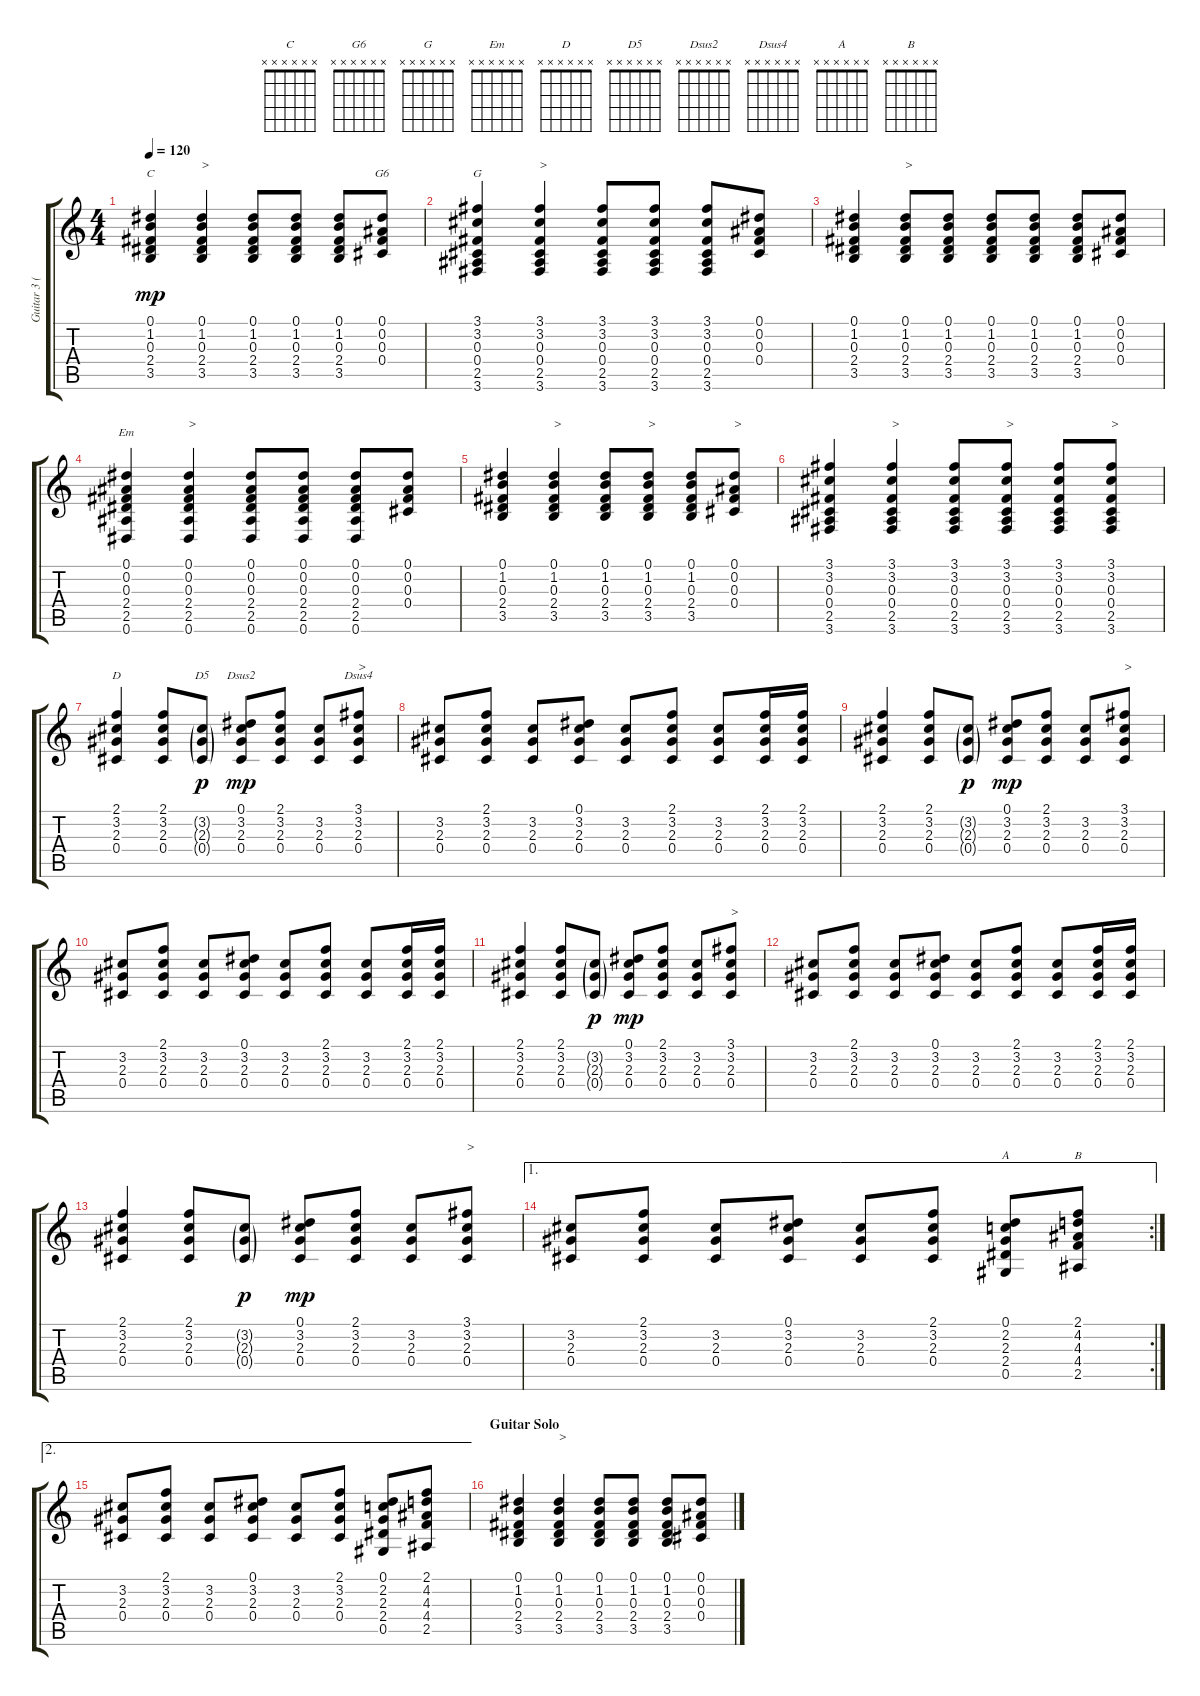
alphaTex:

\track ("Guitar 3 (Duff)" "Guitar 3 (") {instrument acousticguitarsteel}
\staff {score tabs}
\tuning (Eb4 Bb3 Gb3 Db3 Ab2 Eb2) {hide}
\chord ("C" x x x x x x) {firstfret 0}
\chord ("G6" x x x x x x) {firstfret 0}
\chord ("G" x x x x x x) {firstfret 0}
\chord ("Em" x x x x x x) {firstfret 0}
\chord ("D" x x x x x x) {firstfret 0}
\chord ("D5" x x x x x x) {firstfret 0}
\chord ("Dsus2" x x x x x x) {firstfret 0}
\chord ("Dsus4" x x x x x x) {firstfret 0}
\chord ("A" x x x x x x) {firstfret 0}
\chord ("B" x x x x x x) {firstfret 0}
\ts (4 4)
\tempo 120
\clef g2
\ks c
(0.1 1.2 0.3 2.4 3.5).4{ch "C" dy mp} (0.1 1.2 0.3 2.4 3.5).4{txt ">"} (0.1 1.2 0.3 2.4 3.5).8 (0.1 1.2 0.3 2.4 3.5).8 (0.1 1.2 0.3 2.4 3.5).8 (0.1 0.2 0.3 0.4).8{ch "G6"} |
(3.1 3.2 0.3 0.4 2.5 3.6).4{ch "G"} (3.1 3.2 0.3 0.4 2.5 3.6).4{txt ">"} (3.1 3.2 0.3 0.4 2.5 3.6).8 (3.1 3.2 0.3 0.4 2.5 3.6).8 (3.1 3.2 0.3 0.4 2.5 3.6).8 (0.1 0.2 0.3 0.4).8 |
(0.1 1.2 0.3 2.4 3.5).4 (0.1 1.2 0.3 2.4 3.5).8{txt ">"} (0.1 1.2 0.3 2.4 3.5).8 (0.1 1.2 0.3 2.4 3.5).8 (0.1 1.2 0.3 2.4 3.5).8 (0.1 1.2 0.3 2.4 3.5).8 (0.1 0.2 0.3 0.4).8 |
(0.1 0.2 0.3 2.4 2.5 0.6).4{ch "Em"} (0.1 0.2 0.3 2.4 2.5 0.6).4{txt ">"} (0.1 0.2 0.3 2.4 2.5 0.6).8 (0.1 0.2 0.3 2.4 2.5 0.6).8 (0.1 0.2 0.3 2.4 2.5 0.6).8 (0.1 0.2 0.3 0.4).8 |
(0.1 1.2 0.3 2.4 3.5).4 (0.1 1.2 0.3 2.4 3.5).4{txt ">"} (0.1 1.2 0.3 2.4 3.5).8 (0.1 1.2 0.3 2.4 3.5).8{txt ">"} (0.1 1.2 0.3 2.4 3.5).8 (0.1 0.2 0.3 0.4).8{txt ">"} |
(3.1 3.2 0.3 0.4 2.5 3.6).4 (3.1 3.2 0.3 0.4 2.5 3.6).4{txt ">"} (3.1 3.2 0.3 0.4 2.5 3.6).8 (3.1 3.2 0.3 0.4 2.5 3.6).8{txt ">"} (3.1 3.2 0.3 0.4 2.5 3.6).8 (3.1 3.2 0.3 0.4 2.5 3.6).8{txt ">"} |
(2.1 3.2 2.3 0.4).4{ch "D"} (2.1 3.2 2.3 0.4).8 (3.2{g} 2.3{g} 0.4{g}).8{ch "D5" dy p} (0.1 3.2 2.3 0.4).8{ch "Dsus2" dy mp} (2.1 3.2 2.3 0.4).8 (3.2 2.3 0.4).8 (3.1 3.2 2.3 0.4).8{ch "Dsus4" txt ">"} |
(3.2 2.3 0.4).8 (2.1 3.2 2.3 0.4).8 (3.2 2.3 0.4).8 (0.1 3.2 2.3 0.4).8 (3.2 2.3 0.4).8 (2.1 3.2 2.3 0.4).8 (3.2 2.3 0.4).8 (2.1 3.2 2.3 0.4).16 (2.1 3.2 2.3 0.4).16 |
(2.1 3.2 2.3 0.4).4 (2.1 3.2 2.3 0.4).8 (3.2{g} 2.3{g} 0.4{g}).8{dy p} (0.1 3.2 2.3 0.4).8{dy mp} (2.1 3.2 2.3 0.4).8 (3.2 2.3 0.4).8 (3.1 3.2 2.3 0.4).8{txt ">"} |
(3.2 2.3 0.4).8 (2.1 3.2 2.3 0.4).8 (3.2 2.3 0.4).8 (0.1 3.2 2.3 0.4).8 (3.2 2.3 0.4).8 (2.1 3.2 2.3 0.4).8 (3.2 2.3 0.4).8 (2.1 3.2 2.3 0.4).16 (2.1 3.2 2.3 0.4).16 |
(2.1 3.2 2.3 0.4).4 (2.1 3.2 2.3 0.4).8 (3.2{g} 2.3{g} 0.4{g}).8{dy p} (0.1 3.2 2.3 0.4).8{dy mp} (2.1 3.2 2.3 0.4).8 (3.2 2.3 0.4).8 (3.1 3.2 2.3 0.4).8{txt ">"} |
(3.2 2.3 0.4).8 (2.1 3.2 2.3 0.4).8 (3.2 2.3 0.4).8 (0.1 3.2 2.3 0.4).8 (3.2 2.3 0.4).8 (2.1 3.2 2.3 0.4).8 (3.2 2.3 0.4).8 (2.1 3.2 2.3 0.4).16 (2.1 3.2 2.3 0.4).16 |
(2.1 3.2 2.3 0.4).4 (2.1 3.2 2.3 0.4).8 (3.2{g} 2.3{g} 0.4{g}).8{dy p} (0.1 3.2 2.3 0.4).8{dy mp} (2.1 3.2 2.3 0.4).8 (3.2 2.3 0.4).8 (3.1 3.2 2.3 0.4).8{txt ">"} |
\ae 1
\rc 2
(3.2 2.3 0.4).8 (2.1 3.2 2.3 0.4).8 (3.2 2.3 0.4).8 (0.1 3.2 2.3 0.4).8 (3.2 2.3 0.4).8 (2.1 3.2 2.3 0.4).8 (0.1 2.2 2.3 2.4 0.5).8{ch "A"} (2.1 4.2 4.3 4.4 2.5).8{ch "B"} |
\ae 2
(3.2 2.3 0.4).8 (2.1 3.2 2.3 0.4).8 (3.2 2.3 0.4).8 (0.1 3.2 2.3 0.4).8 (3.2 2.3 0.4).8 (2.1 3.2 2.3 0.4).8 (0.1 2.2 2.3 2.4 0.5).8 (2.1 4.2 4.3 4.4 2.5).8 |
\section ("" "Guitar Solo")
(0.1 1.2 0.3 2.4 3.5).4 (0.1 1.2 0.3 2.4 3.5).4{txt ">"} (0.1 1.2 0.3 2.4 3.5).8 (0.1 1.2 0.3 2.4 3.5).8 (0.1 1.2 0.3 2.4 3.5).8 (0.1 0.2 0.3 0.4).8
